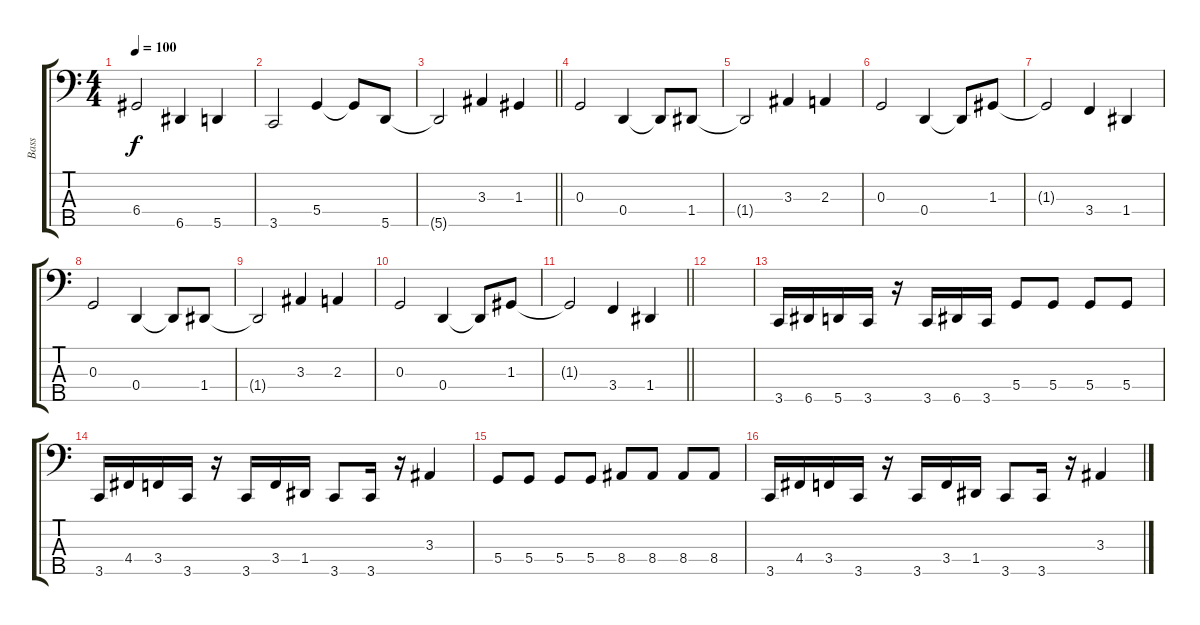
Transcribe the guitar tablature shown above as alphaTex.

\track ("Bass" "Bass") {instrument electricbasspick}
\staff {score tabs}
\tuning (F2 C2 G1 D1 A0) {hide}
\ts (4 4)
\tempo 100
\clef f4
\ks c
6.4{t}.2{dy f} 6.5.4 5.5.4 |
3.5.2 5.4.4 5.4{t}.8 5.5.8 |
\barLineRight lightlight
5.5{t}.2 3.3.4 1.3.4 |
0.3.2 0.4.4 0.4{t}.8 1.4.8 |
1.4{t}.2 3.3.4 2.3.4 |
0.3.2 0.4.4 0.4{t}.8 1.3.8 |
1.3{t}.2 3.4.4 1.4.4 |
0.3.2 0.4.4 0.4{t}.8 1.4.8 |
1.4{t}.2 3.3.4 2.3.4 |
0.3.2 0.4.4 0.4{t}.8 1.3.8 |
\barLineRight lightlight
1.3{t}.2 3.4.4 1.4.4 |
|
3.5.16 6.5.16 5.5.16 3.5.16 r.16 3.5.16 6.5.16 3.5.16 5.4.8 5.4.8 5.4.8 5.4.8 |
3.5.16 4.4.16 3.4.16 3.5.16 r.16 3.5.16 3.4.16 1.4.16 3.5.8 3.5.16 r.16 3.3.4 |
5.4.8 5.4.8 5.4.8 5.4.8 8.4.8 8.4.8 8.4.8 8.4.8 |
3.5.16 4.4.16 3.4.16 3.5.16 r.16 3.5.16 3.4.16 1.4.16 3.5.8 3.5.16 r.16 3.3.4
